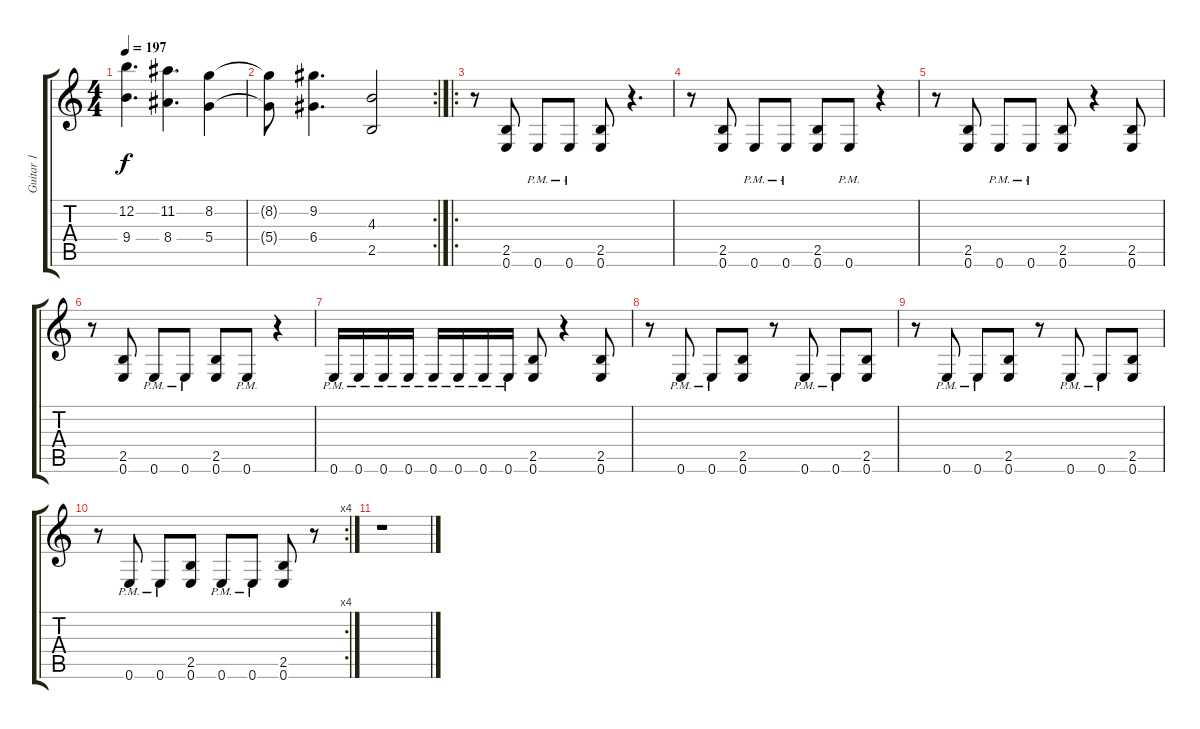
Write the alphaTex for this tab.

\track ("Guitar 1" "Guitar 1") {instrument distortionguitar}
\staff {score tabs}
\tuning (E4 B3 G3 D3 A2 E2) {hide}
\ts (4 4)
\tempo 197
\clef g2
\ks c
(12.2 9.4).4{d dy f} (11.2 8.4).4{d} (8.2 5.4).4 |
\rc 2
(8.2{t} 5.4{t}).8 (9.2 6.4).4{d} (4.3 2.5).2 |
\ro
r.8 (2.5 0.6).8 0.6{pm}.8 0.6{pm}.8 (2.5 0.6).8 r.4{d} |
r.8 (2.5 0.6).8 0.6{pm}.8 0.6{pm}.8 (2.5 0.6).8 0.6{pm}.8 r.4 |
r.8 (2.5 0.6).8 0.6{pm}.8 0.6{pm}.8 (2.5 0.6).8 r.4 (2.5 0.6).8 |
r.8 (2.5 0.6).8 0.6{pm}.8 0.6{pm}.8 (2.5 0.6).8 0.6{pm}.8 r.4 |
0.6{pm}.16 0.6{pm}.16 0.6{pm}.16 0.6{pm}.16 0.6{pm}.16 0.6{pm}.16 0.6{pm}.16 0.6{pm}.16 (2.5 0.6).8 r.4 (2.5 0.6).8 |
r.8 0.6{pm}.8 0.6{pm}.8 (2.5 0.6).8 r.8 0.6{pm}.8 0.6{pm}.8 (2.5 0.6).8 |
r.8 0.6{pm}.8 0.6{pm}.8 (2.5 0.6).8 r.8 0.6{pm}.8 0.6{pm}.8 (2.5 0.6).8 |
\rc 4
r.8 0.6{pm}.8 0.6{pm}.8 (2.5 0.6).8 0.6{pm}.8 0.6{pm}.8 (2.5 0.6).8 r.8 |
r.1
